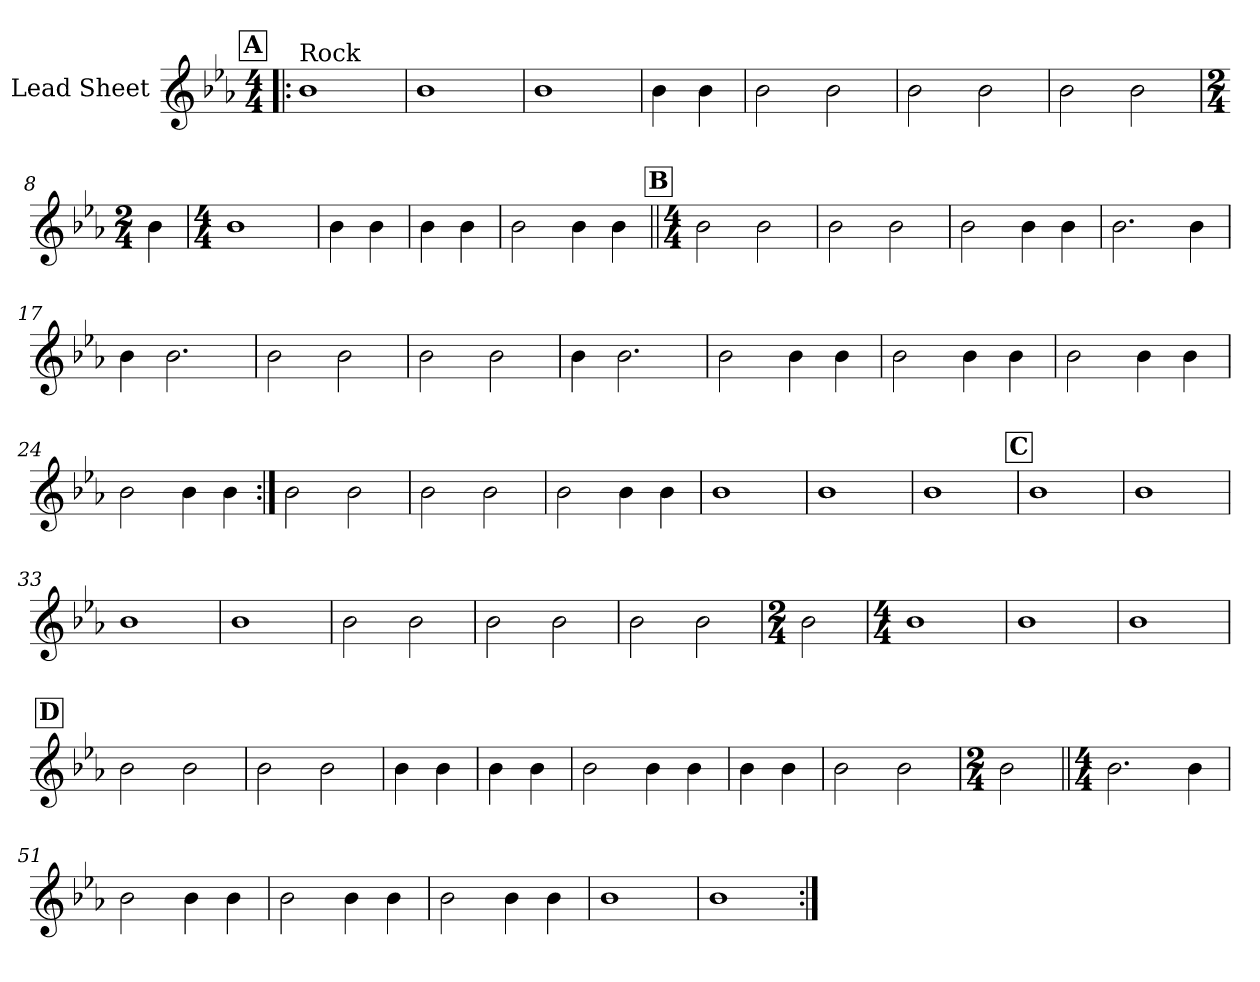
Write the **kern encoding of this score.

**kern
*part1
*staff1
*I"Lead Sheet
*clefG2
*k[b-e-a-]
*c:
*M4/4
*MM113
!!LO:REH:place=s1:a:fs=14:t=A
=1!|:
!LO:TX:a:t=Rock
1b-
=2
1b-
=3
1b-
=4
4b-\
4b-\
=5
2b-\
2b-\
=6
2b-\
2b-\
!!LO:LB:g=z
=7
2b-\
2b-\
=8
*M2/4
4b-\
=9
*M4/4
1b-
=10
4b-\
4b-\
=11
4b-\
4b-\
=12
2b-\
4b-\
4b-\
!!LO:LB:g=z
!!LO:REH:place=s1:a:fs=14:t=B
=13||
*M4/4
2b-\
2b-\
=14
2b-\
2b-\
=15
2b-\
4b-\
4b-\
=16
2.b-\
4b-\
!!LO:LB:g=z
=17
4b-\
2.b-\
=18
2b-\
2b-\
=19
2b-\
2b-\
=20
4b-\
2.b-\
!!LO:LB:g=z
=21
2b-\
4b-\
4b-\
=22
2b-\
4b-\
4b-\
=23
2b-\
4b-\
4b-\
=24
2b-\
4b-\
4b-\
!!LO:LB:g=z
=25:|!
2b-\
2b-\
=26
2b-\
2b-\
=27
2b-\
4b-\
4b-\
=28
1b-
!!LO:LB:g=z
=29
1b-
=30
1b-
!!LO:REH:place=s1:a:fs=14:t=C
=31
1b-
=32
1b-
=33
1b-
=34
1b-
!!LO:LB:g=z
=35
2b-\
2b-\
=36
2b-\
2b-\
=37
2b-\
2b-\
=38
*M2/4
2b-\
=39
*M4/4
1b-
!!LO:LB:g=z
=40
1b-
=41
1b-
!!LO:REH:place=s1:a:fs=14:t=D
=42
2b-\
2b-\
=43
2b-\
2b-\
!!LO:LB:g=z
=44
4b-\
4b-\
=45
4b-\
4b-\
=46
2b-\
4b-\
4b-\
=47
4b-\
4b-\
=48
2b-\
2b-\
=49
*M2/4
2b-\
!!LO:PB:g=z
=50||
*M4/4
2.b-\
4b-\
=51
2b-\
4b-\
4b-\
=52
2b-\
4b-\
4b-\
=53
2b-\
4b-\
4b-\
!!LO:LB:g=z
=54
1b-
=55
1b-
=:|!
*-
